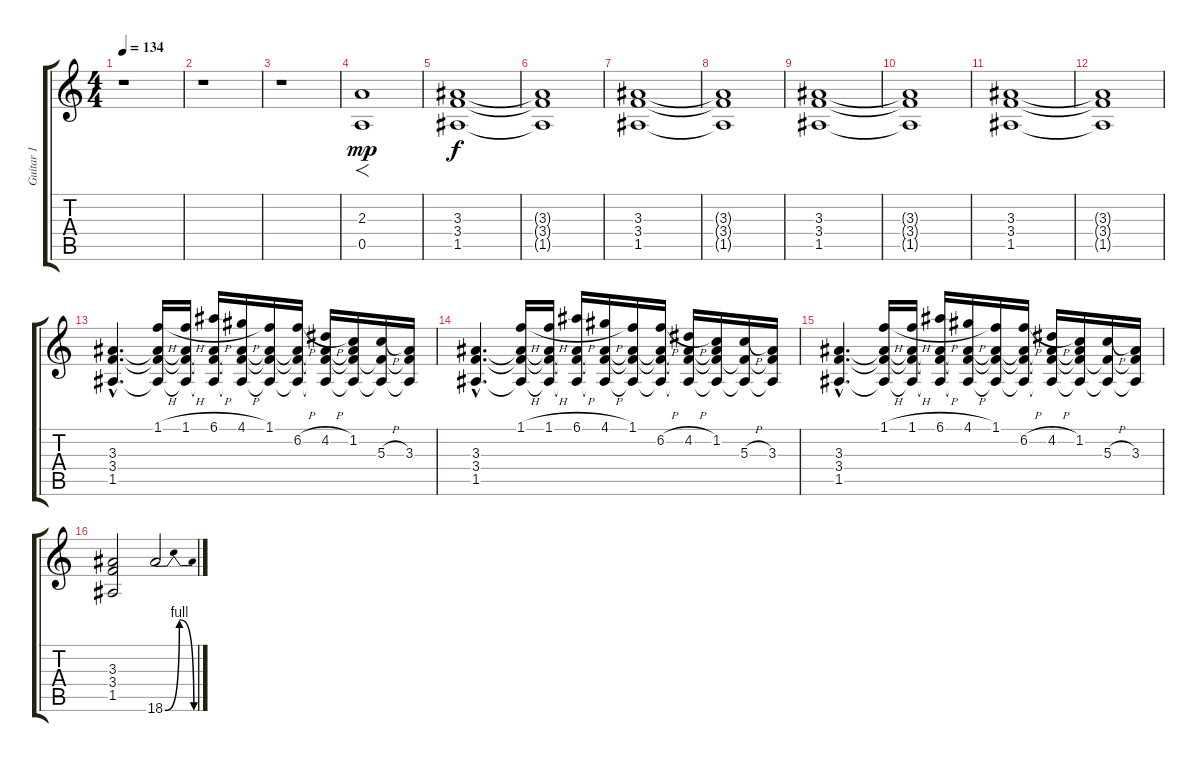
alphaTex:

\track ("Guitar 1" "Guitar 1") {instrument distortionguitar}
\staff {score tabs}
\tuning (E4 B3 G3 D3 A2 E2) {hide}
\ts (4 4)
\tempo 134
\clef g2
\ks c
r.1{dy f} |
r.1 |
r.1 |
(2.3 0.5).1{f dy mp} |
(3.3 3.4 1.5).1{dy f} |
(3.3{t} 3.4{t} 1.5{t}).1 |
(3.3 3.4 1.5).1 |
(3.3{t} 3.4{t} 1.5{t}).1 |
(3.3 3.4 1.5).1 |
(3.3{t} 3.4{t} 1.5{t}).1 |
(3.3 3.4 1.5).1 |
(3.3{t} 3.4{t} 1.5{t}).1 |
(3.3{hac} 3.4{hac} 1.5{hac}).4{d} (1.1{h} 3.3{t} 3.4{t} 1.5{t}).16 (1.1{h} 3.3{t} 3.4{t} 1.5{t}).16 (6.1{h} 3.3{t} 3.4{t} 1.5{t}).16 (4.1{h} 3.3{t} 3.4{t} 1.5{t}).16 (1.1 3.3{t} 3.4{t} 1.5{t}).16 (6.2{h} 3.3{t} 3.4{t} 1.5{t}).16 (4.2{h} 3.3{t} 3.4{t} 1.5{t}).16 (1.2 3.3{t} 3.4{t} 1.5{t}).16 (5.3{h} 3.4{t} 1.5{t}).16 (3.3 3.4{t} 1.5{t}).16 |
(3.3{hac} 3.4{hac} 1.5{hac}).4{d} (1.1{h} 3.3{t} 3.4{t} 1.5{t}).16 (1.1{h} 3.3{t} 3.4{t} 1.5{t}).16 (6.1{h} 3.3{t} 3.4{t} 1.5{t}).16 (4.1{h} 3.3{t} 3.4{t} 1.5{t}).16 (1.1 3.3{t} 3.4{t} 1.5{t}).16 (6.2{h} 3.3{t} 3.4{t} 1.5{t}).16 (4.2{h} 3.3{t} 3.4{t} 1.5{t}).16 (1.2 3.3{t} 3.4{t} 1.5{t}).16 (5.3{h} 3.4{t} 1.5{t}).16 (3.3 3.4{t} 1.5{t}).16 |
(3.3{hac} 3.4{hac} 1.5{hac}).4{d} (1.1{h} 3.3{t} 3.4{t} 1.5{t}).16 (1.1{h} 3.3{t} 3.4{t} 1.5{t}).16 (6.1{h} 3.3{t} 3.4{t} 1.5{t}).16 (4.1{h} 3.3{t} 3.4{t} 1.5{t}).16 (1.1 3.3{t} 3.4{t} 1.5{t}).16 (6.2{h} 3.3{t} 3.4{t} 1.5{t}).16 (4.2{h} 3.3{t} 3.4{t} 1.5{t}).16 (1.2 3.3{t} 3.4{t} 1.5{t}).16 (5.3{h} 3.4{t} 1.5{t}).16 (3.3 3.4{t} 1.5{t}).16 |
(3.3 3.4 1.5).2 18.6{be (bendrelease 0 0 30 4 55 4 60 0)}.2
